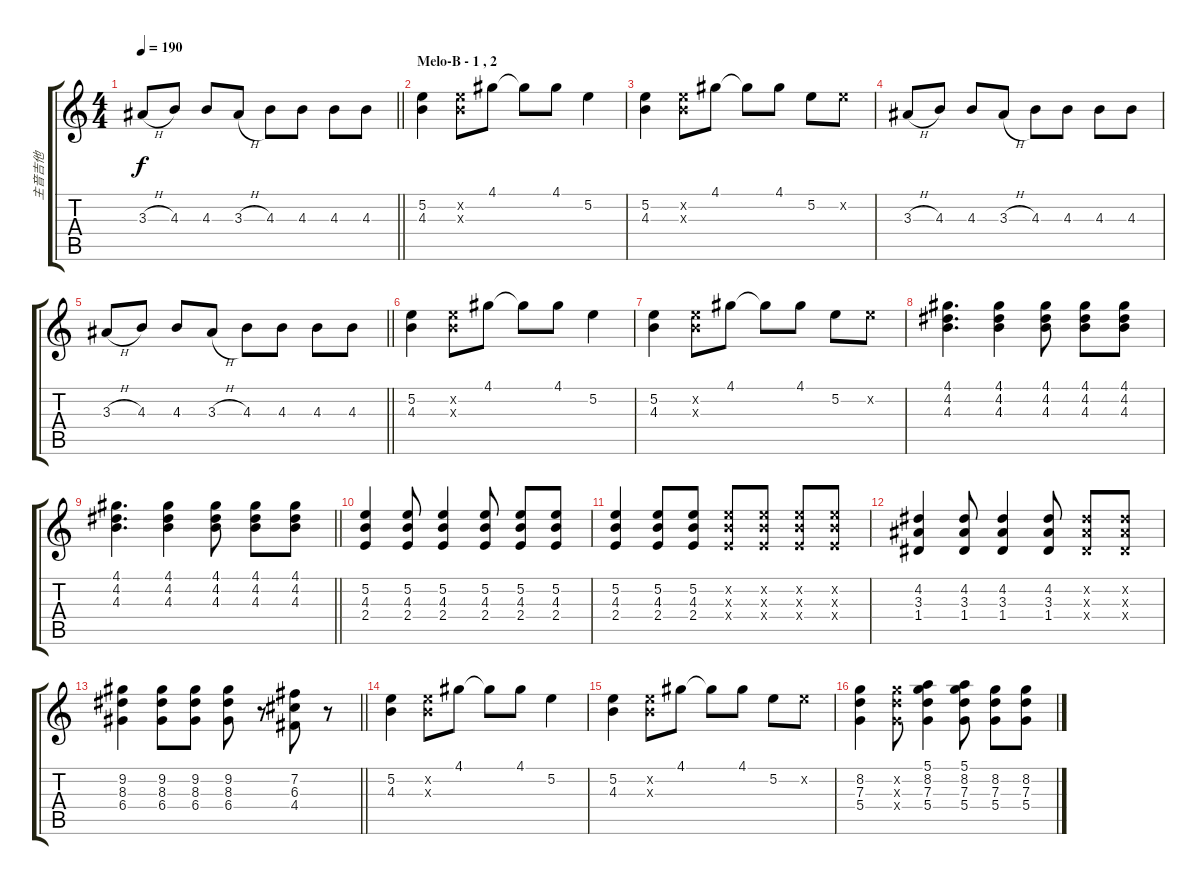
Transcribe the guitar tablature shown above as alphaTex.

\track ("主音吉他" "主音吉他") {instrument overdrivenguitar}
\staff {score tabs}
\tuning (E4 B3 G3 D3 A2 E2) {hide}
\ts (4 4)
\tempo 190
\clef g2
\barLineRight lightlight
\ks c
3.3{h}.8{dy f} 4.3.8 4.3.8 3.3{h}.8 4.3.8 4.3.8 4.3.8 4.3.8 |
\section ("" "Melo-B - 1 , 2")
(5.2 4.3).4 (5.2{x} 4.3{x}).8 4.1.8 4.1{t}.8 4.1.8 5.2.4 |
(5.2 4.3).4 (5.2{x} 4.3{x}).8 4.1.8 4.1{t}.8 4.1.8 5.2.8 5.2{x}.8 |
3.3{h}.8 4.3.8 4.3.8 3.3{h}.8 4.3.8 4.3.8 4.3.8 4.3.8 |
\barLineRight lightlight
3.3{h}.8 4.3.8 4.3.8 3.3{h}.8 4.3.8 4.3.8 4.3.8 4.3.8 |
(5.2 4.3).4 (5.2{x} 4.3{x}).8 4.1.8 4.1{t}.8 4.1.8 5.2.4 |
(5.2 4.3).4 (5.2{x} 4.3{x}).8 4.1.8 4.1{t}.8 4.1.8 5.2.8 5.2{x}.8 |
(4.1 4.2 4.3).4{d} (4.1 4.2 4.3).4 (4.1 4.2 4.3).8 (4.1 4.2 4.3).8 (4.1 4.2 4.3).8 |
\barLineRight lightlight
(4.1 4.2 4.3).4{d} (4.1 4.2 4.3).4 (4.1 4.2 4.3).8 (4.1 4.2 4.3).8 (4.1 4.2 4.3).8 |
(5.2 4.3 2.4).4 (5.2 4.3 2.4).8 (5.2 4.3 2.4).4 (5.2 4.3 2.4).8 (5.2 4.3 2.4).8 (5.2 4.3 2.4).8 |
(5.2 4.3 2.4).4 (5.2 4.3 2.4).8 (5.2 4.3 2.4).8 (5.2{x} 4.3{x} 2.4{x}).8 (5.2{x} 4.3{x} 2.4{x}).8 (5.2{x} 4.3{x} 2.4{x}).8 (5.2{x} 4.3{x} 2.4{x}).8 |
(4.2 3.3 1.4).4 (4.2 3.3 1.4).8 (4.2 3.3 1.4).4 (4.2 3.3 1.4).8 (4.2{x} 3.3{x} 1.4{x}).8 (4.2{x} 3.3{x} 1.4{x}).8 |
\barLineRight lightlight
(9.2 8.3 6.4).4 (9.2 8.3 6.4).8 (9.2 8.3 6.4).8 (9.2 8.3 6.4).8 r.8 (7.2 6.3 4.4).8 r.8 |
(5.2 4.3).4 (5.2{x} 4.3{x}).8 4.1.8 4.1{t}.8 4.1.8 5.2.4 |
(5.2 4.3).4 (5.2{x} 4.3{x}).8 4.1.8 4.1{t}.8 4.1.8 5.2.8 5.2{x}.8 |
(8.2 7.3 5.4).4 (8.2{x} 7.3{x} 5.4{x}).8 (5.1 8.2 7.3 5.4).4 (5.1 8.2 7.3 5.4).8 (8.2 7.3 5.4).8 (8.2 7.3 5.4).8
